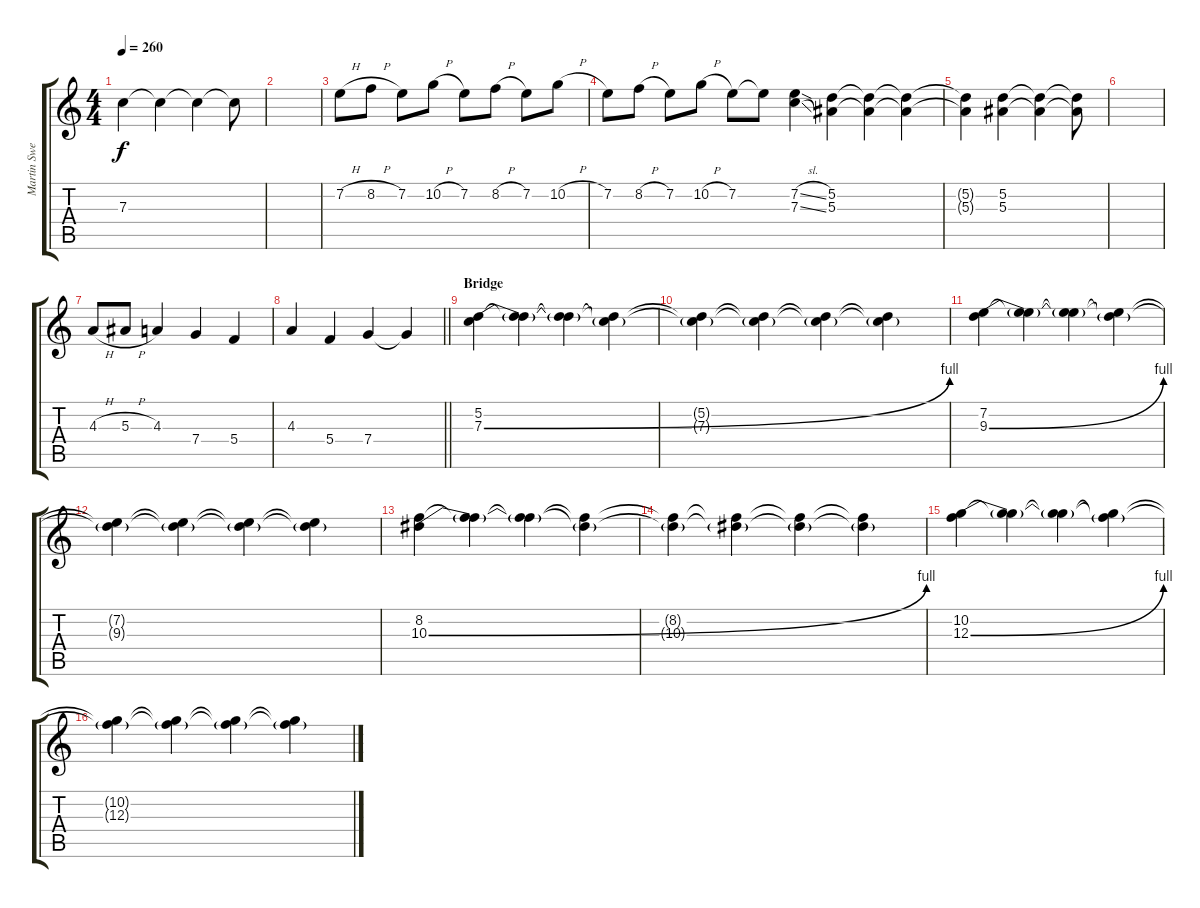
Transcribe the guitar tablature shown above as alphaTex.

\track ("Martin Sweet Lead Guitar" "Martin Swe") {instrument distortionguitar}
\staff {score tabs}
\tuning (D4 A3 F3 C3 G2 D2) {hide}
\ts (4 4)
\tempo 260
\clef g2
\ks c
7.3.4{dy f} 7.3{t}.4 7.3{t}.4 7.3{t}.8 |
|
7.2{h}.8 8.2{h}.8 7.2.8 10.2{h}.8 7.2.8 8.2{h}.8 7.2.8 10.2{h}.8 |
7.2.8 8.2{h}.8 7.2.8 10.2{h}.8 7.2.8 7.2{t}.8 (7.2{sl} 7.3{sl}).4 (5.2 5.3).4 (5.2{t} 5.3{t}).4 (5.2{t} 5.3{t}).4 |
(5.2{t} 5.3{t}).4 (5.2 5.3).4 (5.2{t} 5.3{t}).4 (5.2{t} 5.3{t}).8 |
|
4.3{h}.8 5.3{h}.8 4.3.4 7.4.4 5.4.4 |
\barLineRight lightlight
4.3.4 5.4.4 7.4.4 7.4{t}.4 |
\section ("" "Bridge")
(5.2 7.3{be (bend 0 0 60 4)}).4 (5.2{t} 7.3{t}).4 (5.2{t} 7.3{t}).4 (5.2{t} 7.3{t}).4 |
(5.2{t} 7.3{t}).4 (5.2{t} 7.3{t}).4 (5.2{t} 7.3{t}).4 (5.2{t} 7.3{t}).4 |
(7.2 9.3{be (bend 0 0 60 4)}).4 (7.2{t} 9.3{t}).4 (7.2{t} 9.3{t}).4 (7.2{t} 9.3{t}).4 |
(7.2{t} 9.3{t}).4 (7.2{t} 9.3{t}).4 (7.2{t} 9.3{t}).4 (7.2{t} 9.3{t}).4 |
(8.2 10.3{be (bend 0 0 60 4)}).4 (8.2{t} 10.3{t}).4 (8.2{t} 10.3{t}).4 (8.2{t} 10.3{t}).4 |
(8.2{t} 10.3{t}).4 (8.2{t} 10.3{t}).4 (8.2{t} 10.3{t}).4 (8.2{t} 10.3{t}).4 |
(10.2 12.3{be (bend 0 0 60 4)}).4 (10.2{t} 12.3{t}).4 (10.2{t} 12.3{t}).4 (10.2{t} 12.3{t}).4 |
(10.2{t} 12.3{t}).4 (10.2{t} 12.3{t}).4 (10.2{t} 12.3{t}).4 (10.2{t} 12.3{t}).4
